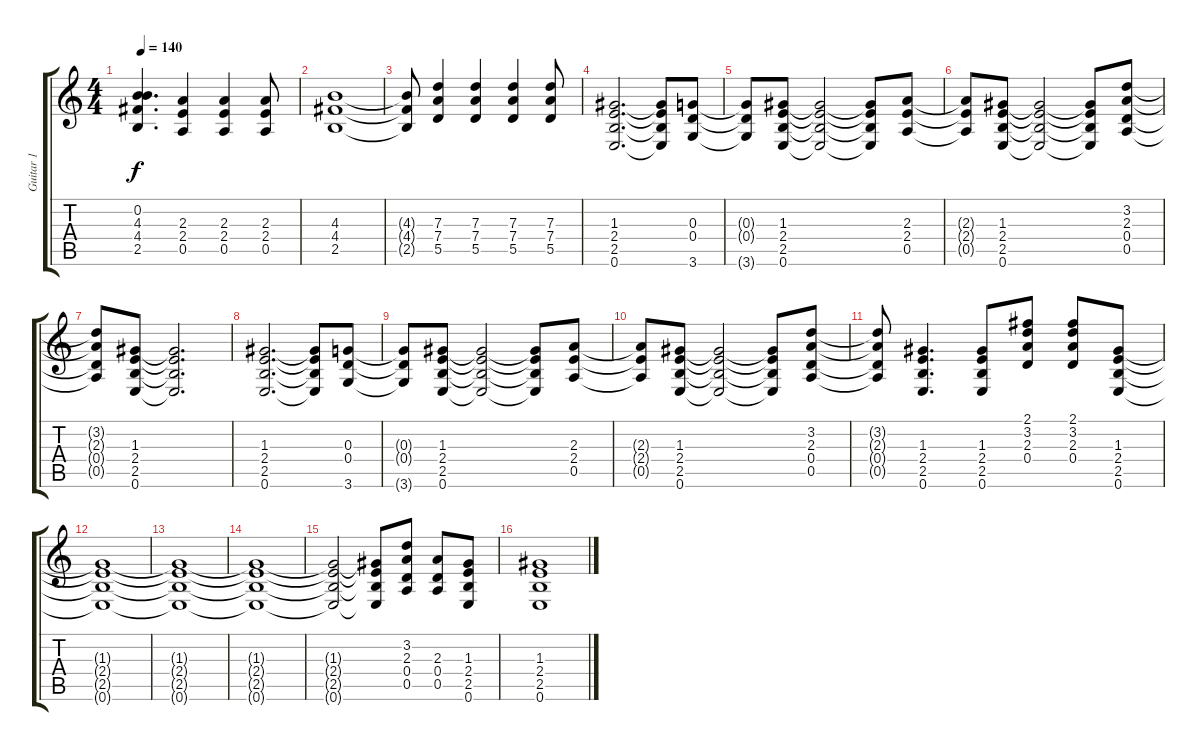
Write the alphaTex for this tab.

\track ("Guitar 1" "Guitar 1") {instrument overdrivenguitar}
\staff {score tabs}
\tuning (E4 B3 G3 D3 A2 E2) {hide}
\ts (4 4)
\tempo 140
\clef g2
\ks c
(0.2 4.3{t} 4.4{t} 2.5{t}).4{d dy f} (2.3 2.4 0.5).4 (2.3 2.4 0.5).4 (2.3 2.4 0.5).8 |
(4.3 4.4 2.5).1 |
(4.3{t} 4.4{t} 2.5{t}).8 (7.3 7.4 5.5).4 (7.3 7.4 5.5).4 (7.3 7.4 5.5).4 (7.3 7.4 5.5).8 |
(1.3 2.4 2.5 0.6).2{d} (1.3{t} 2.4{t} 2.5{t} 0.6{t}).8 (0.3 0.4 3.6).8 |
(0.3{t} 0.4{t} 3.6{t}).8 (1.3 2.4 2.5 0.6).8 (1.3{t} 2.4{t} 2.5{t} 0.6{t}).2 (1.3{t} 2.4{t} 2.5{t} 0.6{t}).8 (2.3 2.4 0.5).8 |
(2.3{t} 2.4{t} 0.5{t}).8 (1.3 2.4 2.5 0.6).8 (1.3{t} 2.4{t} 2.5{t} 0.6{t}).2 (1.3{t} 2.4{t} 2.5{t} 0.6{t}).8 (3.2 2.3 0.4 0.5).8 |
(3.2{t} 2.3{t} 0.4{t} 0.5{t}).8 (1.3 2.4 2.5 0.6).8 (1.3{t} 2.4{t} 2.5{t} 0.6{t}).2{d} |
(1.3 2.4 2.5 0.6).2{d} (1.3{t} 2.4{t} 2.5{t} 0.6{t}).8 (0.3 0.4 3.6).8 |
(0.3{t} 0.4{t} 3.6{t}).8 (1.3 2.4 2.5 0.6).8 (1.3{t} 2.4{t} 2.5{t} 0.6{t}).2 (1.3{t} 2.4{t} 2.5{t} 0.6{t}).8 (2.3 2.4 0.5).8 |
(2.3{t} 2.4{t} 0.5{t}).8 (1.3 2.4 2.5 0.6).8 (1.3{t} 2.4{t} 2.5{t} 0.6{t}).2 (1.3{t} 2.4{t} 2.5{t} 0.6{t}).8 (3.2 2.3 0.4 0.5).8 |
(3.2{t} 2.3{t} 0.4{t} 0.5{t}).8 (1.3 2.4 2.5 0.6).4{d} (1.3 2.4 2.5 0.6).8 (2.1 3.2 2.3 0.4).8 (2.1 3.2 2.3 0.4).8 (1.3 2.4 2.5 0.6).8 |
(1.3{t} 2.4{t} 2.5{t} 0.6{t}).1 |
(1.3{t} 2.4{t} 2.5{t} 0.6{t}).1 |
(1.3{t} 2.4{t} 2.5{t} 0.6{t}).1 |
(1.3{t} 2.4{t} 2.5{t} 0.6{t}).2 (1.3{t} 2.4{t} 2.5{t} 0.6{t}).8 (3.2 2.3 0.4 0.5).8 (2.3 0.4 0.5).8 (1.3 2.4 2.5 0.6).8 |
(1.3 2.4 2.5 0.6).1
